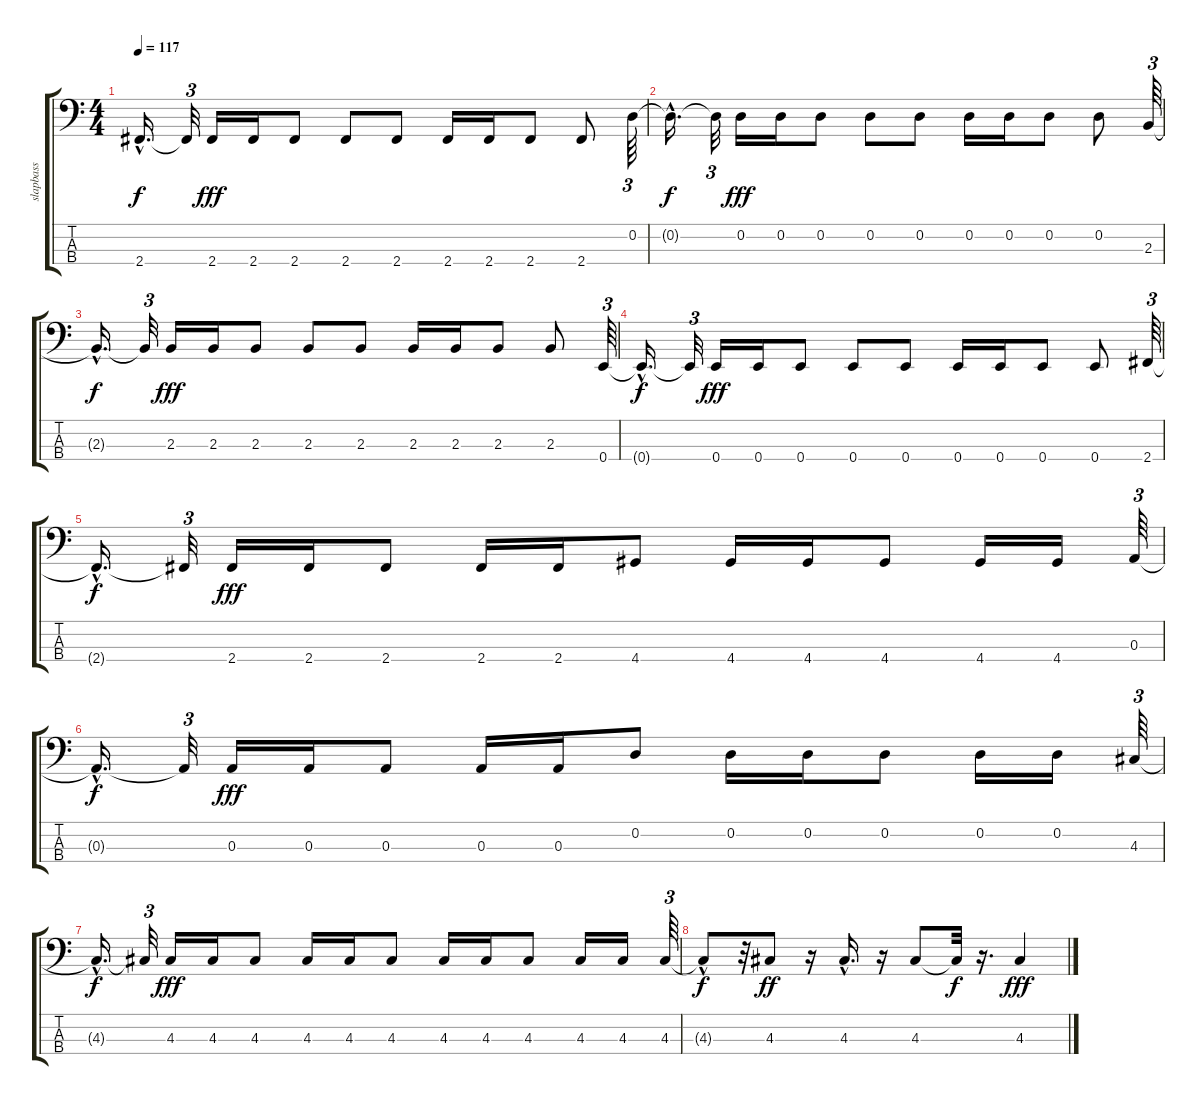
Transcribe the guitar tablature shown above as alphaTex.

\track ("slapbass" "slapbass") {instrument electricbasspick}
\staff {score tabs}
\tuning (G2 D2 A1 E1) {hide}
\ts (4 4)
\tempo 117
\clef f4
\ks c
2.4{hac t}.16{d dy f} 2.4{t}.32{tu (3 2)} 2.4.16{dy fff} 2.4.16 2.4.8 2.4.8 2.4.8 2.4.16 2.4.16 2.4.8 2.4.8 0.2.64{tu (3 2)} |
0.2{hac t}.16{d dy f} 0.2{t}.32{tu (3 2)} 0.2.16{dy fff} 0.2.16 0.2.8 0.2.8 0.2.8 0.2.16 0.2.16 0.2.8 0.2.8 2.3.64{tu (3 2)} |
2.3{hac t}.16{d dy f} 2.3{t}.32{tu (3 2)} 2.3.16{dy fff} 2.3.16 2.3.8 2.3.8 2.3.8 2.3.16 2.3.16 2.3.8 2.3.8 0.4.64{tu (3 2)} |
0.4{hac t}.16{d dy f} 0.4{t}.32{tu (3 2)} 0.4.16{dy fff} 0.4.16 0.4.8 0.4.8 0.4.8 0.4.16 0.4.16 0.4.8 0.4.8 2.4.64{tu (3 2)} |
2.4{hac t}.16{d dy f} 2.4{t}.32{tu (3 2)} 2.4.16{dy fff} 2.4.16 2.4.8 2.4.16 2.4.16 4.4.8 4.4.16 4.4.16 4.4.8 4.4.16 4.4.16 0.3.64{tu (3 2)} |
0.3{hac t}.16{d dy f} 0.3{t}.32{tu (3 2)} 0.3.16{dy fff} 0.3.16 0.3.8 0.3.16 0.3.16 0.2.8 0.2.16 0.2.16 0.2.8 0.2.16 0.2.16 4.3.64{tu (3 2)} |
4.3{hac t}.16{d dy f} 4.3{t}.32{tu (3 2)} 4.3.16{dy fff} 4.3.16 4.3.8 4.3.16 4.3.16 4.3.8 4.3.16 4.3.16 4.3.8 4.3.16 4.3.16 4.3.64{tu (3 2)} |
4.3{hac t}.8{dy f} r.32 4.3.8{dy ff} r.16 4.3{hac}.16{d} r.16 4.3.8 4.3{t}.32{dy f} r.16{d} 4.3.4{dy fff}
